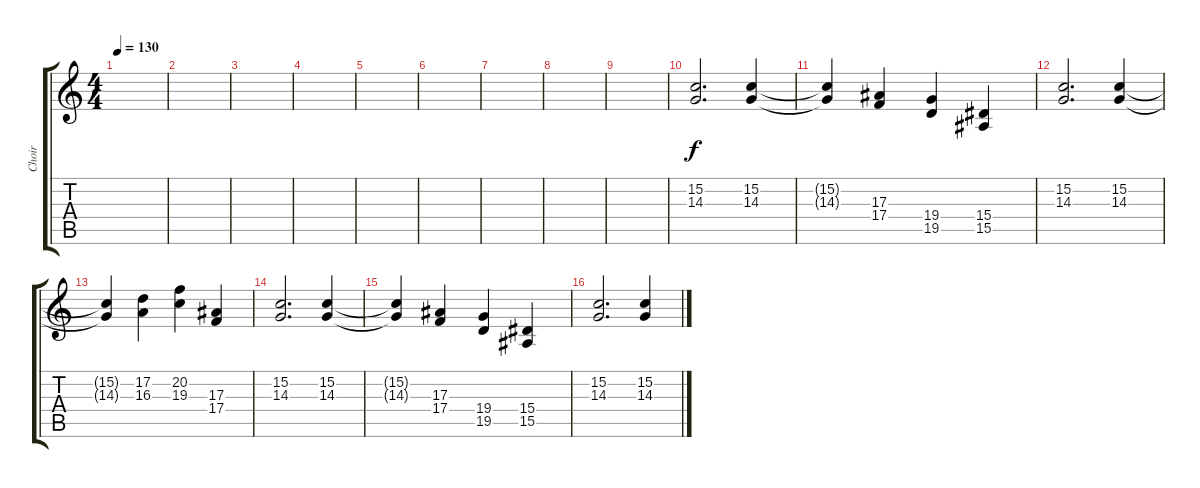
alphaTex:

\track ("Choir" "Choir") {instrument voiceoohs}
\staff {score tabs}
\tuning (D4 A3 F3 C3 G2 C2) {hide}
\ts (4 4)
\tempo 130
\clef g2
\ks c
|
|
|
|
|
|
|
|
|
(15.2 14.3).2{d volume 13 instrument pad2warm} (15.2 14.3).4 |
(15.2{t} 14.3{t}).4 (17.3 17.4).4 (19.4 19.5).4 (15.4 15.5).4 |
(15.2 14.3).2{d} (15.2 14.3).4 |
(15.2{t} 14.3{t}).4 (17.2 16.3).4 (20.2 19.3).4 (17.3 17.4).4 |
(15.2 14.3).2{d} (15.2 14.3).4 |
(15.2{t} 14.3{t}).4 (17.3 17.4).4 (19.4 19.5).4 (15.4 15.5).4 |
(15.2 14.3).2{d} (15.2 14.3).4
